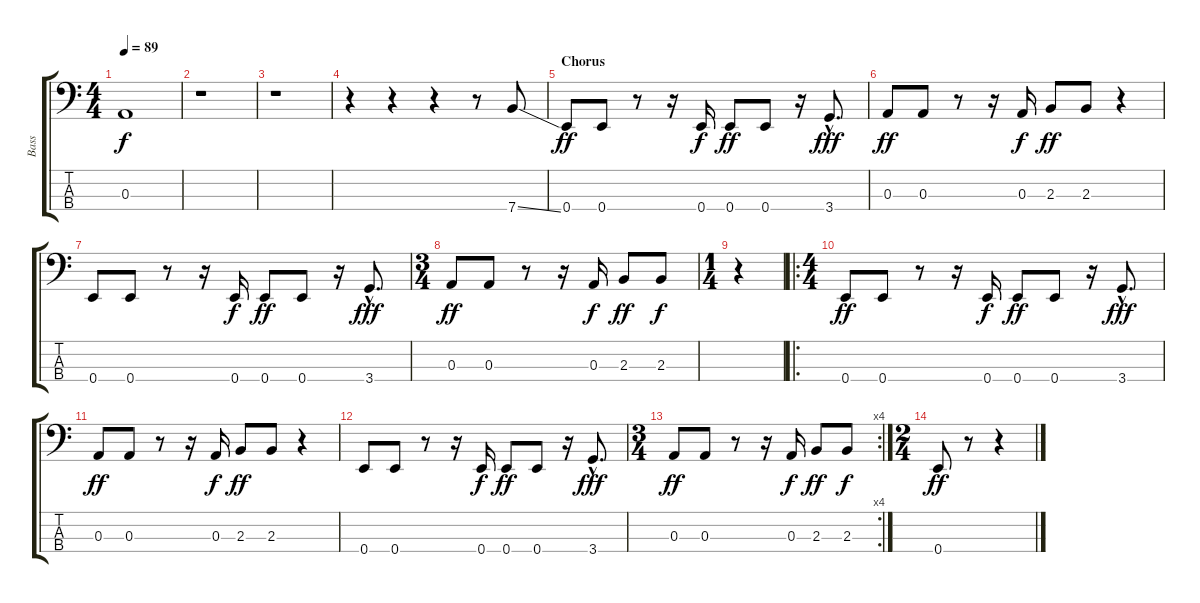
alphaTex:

\track ("Bass" "Bass") {instrument synthbass1}
\staff {score tabs}
\tuning (G2 D2 A1 E1) {hide}
\ts (4 4)
\tempo 89
\clef f4
\ks c
0.3{t}.1{dy f} |
r.1 |
r.1 |
r.4 r.4 r.4 r.8 7.4{ss}.8 |
\section ("" "Chorus")
0.4.8{dy ff} 0.4.8 r.8 r.16 0.4.16{dy f} 0.4.8{dy ff} 0.4.8 r.16 3.4{hac}.8{d dy fff} |
0.3.8{dy ff} 0.3.8 r.8 r.16 0.3.16{dy f} 2.3.8{dy ff} 2.3.8 r.4 |
0.4.8 0.4.8 r.8 r.16 0.4.16{dy f} 0.4.8{dy ff} 0.4.8 r.16 3.4{hac}.8{d dy fff} |
\ts (3 4)
0.3.8{dy ff} 0.3.8 r.8 r.16 0.3.16{dy f} 2.3.8{dy ff} 2.3.8{dy f} |
\ts (1 4)
r.4 |
\ro
\ts (4 4)
0.4.8{dy ff} 0.4.8 r.8 r.16 0.4.16{dy f} 0.4.8{dy ff} 0.4.8 r.16 3.4{hac}.8{d dy fff} |
0.3.8{dy ff} 0.3.8 r.8 r.16 0.3.16{dy f} 2.3.8{dy ff} 2.3.8 r.4 |
0.4.8 0.4.8 r.8 r.16 0.4.16{dy f} 0.4.8{dy ff} 0.4.8 r.16 3.4{hac}.8{d dy fff} |
\rc 4
\ts (3 4)
0.3.8{dy ff} 0.3.8 r.8 r.16 0.3.16{dy f} 2.3.8{dy ff} 2.3.8{dy f} |
\ts (2 4)
0.4.8{dy ff} r.8 r.4
